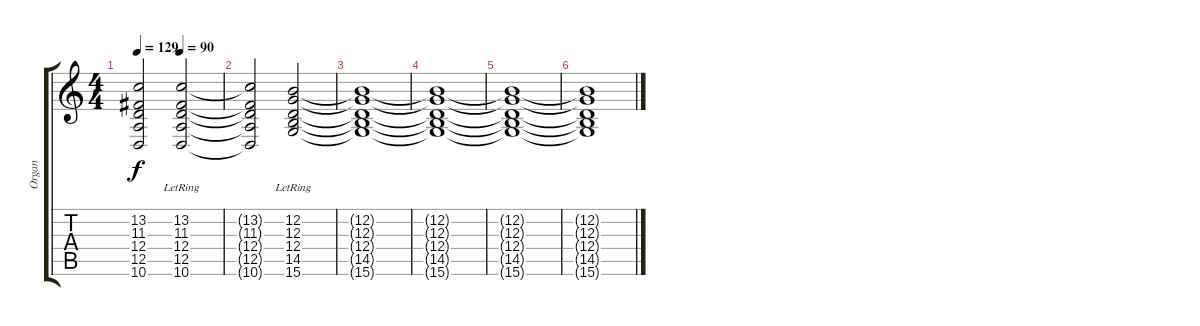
\track ("Organ" "Organ") {instrument stringensemble1}
\staff {score tabs}
\tuning (E4 B3 G3 D3 A2 E2) {hide}
\ts (4 4)
\tempo 129
\tempo (90 0.5)
\clef g2
\ks c
(13.2{t} 11.3{t} 12.4{t} 12.5{t} 10.6{t}).2{dy f} (13.2{lr} 11.3{lr} 12.4{lr} 12.5{lr} 10.6{lr}).2 |
(13.2{t} 11.3{t} 12.4{t} 12.5{t} 10.6{t}).2 (12.2 12.3 12.4 14.5 15.6{lr}).2{volume 0} |
(12.2{t} 12.3{t} 12.4{t} 14.5{t} 15.6{t}).1 |
(12.2{t} 12.3{t} 12.4{t} 14.5{t} 15.6{t}).1 |
(12.2{t} 12.3{t} 12.4{t} 14.5{t} 15.6{t}).1 |
(12.2{t} 12.3{t} 12.4{t} 14.5{t} 15.6{t}).1
